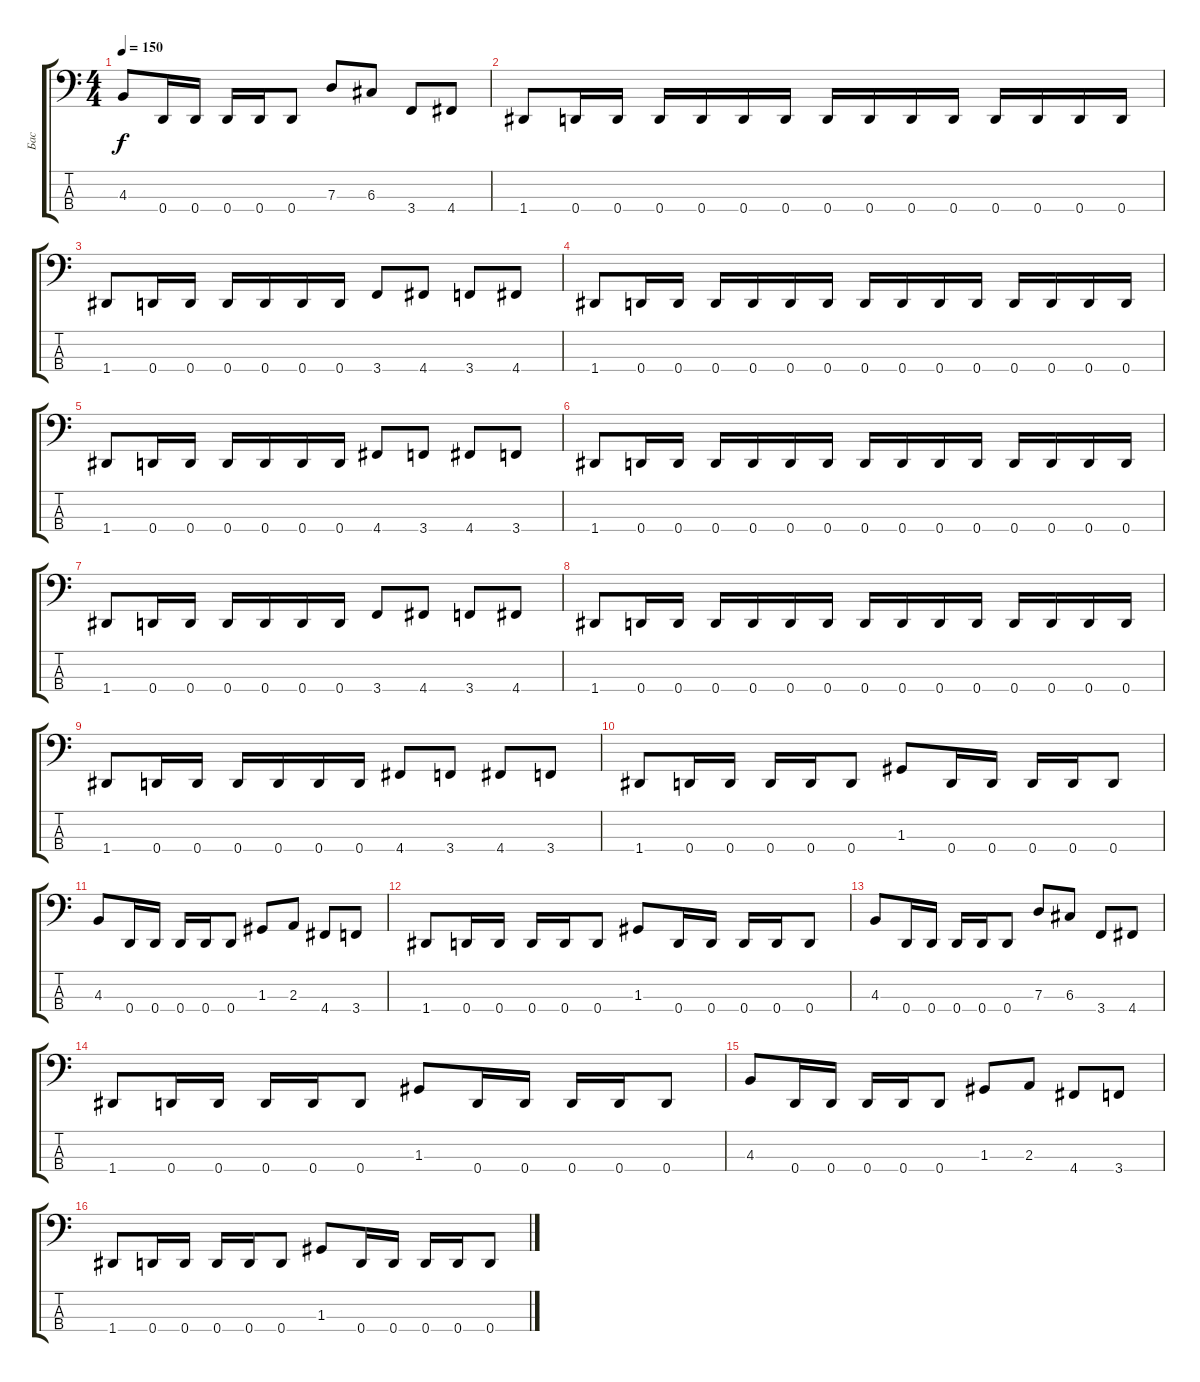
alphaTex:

\track ("Бас" "Бас") {instrument electricbassfinger}
\staff {score tabs}
\tuning (F2 C2 G1 D1) {hide}
\ts (4 4)
\tempo 150
\clef f4
\ks c
4.3.8{dy f} 0.4.16 0.4.16 0.4.16 0.4.16 0.4.8 7.3.8 6.3.8 3.4.8 4.4.8 |
1.4.8 0.4.16 0.4.16 0.4.16 0.4.16 0.4.16 0.4.16 0.4.16 0.4.16 0.4.16 0.4.16 0.4.16 0.4.16 0.4.16 0.4.16 |
1.4.8 0.4.16 0.4.16 0.4.16 0.4.16 0.4.16 0.4.16 3.4.8 4.4.8 3.4.8 4.4.8 |
1.4.8 0.4.16 0.4.16 0.4.16 0.4.16 0.4.16 0.4.16 0.4.16 0.4.16 0.4.16 0.4.16 0.4.16 0.4.16 0.4.16 0.4.16 |
1.4.8 0.4.16 0.4.16 0.4.16 0.4.16 0.4.16 0.4.16 4.4.8 3.4.8 4.4.8 3.4.8 |
1.4.8 0.4.16 0.4.16 0.4.16 0.4.16 0.4.16 0.4.16 0.4.16 0.4.16 0.4.16 0.4.16 0.4.16 0.4.16 0.4.16 0.4.16 |
1.4.8 0.4.16 0.4.16 0.4.16 0.4.16 0.4.16 0.4.16 3.4.8 4.4.8 3.4.8 4.4.8 |
1.4.8 0.4.16 0.4.16 0.4.16 0.4.16 0.4.16 0.4.16 0.4.16 0.4.16 0.4.16 0.4.16 0.4.16 0.4.16 0.4.16 0.4.16 |
1.4.8 0.4.16 0.4.16 0.4.16 0.4.16 0.4.16 0.4.16 4.4.8 3.4.8 4.4.8 3.4.8 |
1.4.8 0.4.16 0.4.16 0.4.16 0.4.16 0.4.8 1.3.8 0.4.16 0.4.16 0.4.16 0.4.16 0.4.8 |
4.3.8 0.4.16 0.4.16 0.4.16 0.4.16 0.4.8 1.3.8 2.3.8 4.4.8 3.4.8 |
1.4.8 0.4.16 0.4.16 0.4.16 0.4.16 0.4.8 1.3.8 0.4.16 0.4.16 0.4.16 0.4.16 0.4.8 |
4.3.8 0.4.16 0.4.16 0.4.16 0.4.16 0.4.8 7.3.8 6.3.8 3.4.8 4.4.8 |
1.4.8 0.4.16 0.4.16 0.4.16 0.4.16 0.4.8 1.3.8 0.4.16 0.4.16 0.4.16 0.4.16 0.4.8 |
4.3.8 0.4.16 0.4.16 0.4.16 0.4.16 0.4.8 1.3.8 2.3.8 4.4.8 3.4.8 |
1.4.8 0.4.16 0.4.16 0.4.16 0.4.16 0.4.8 1.3.8 0.4.16 0.4.16 0.4.16 0.4.16 0.4.8
